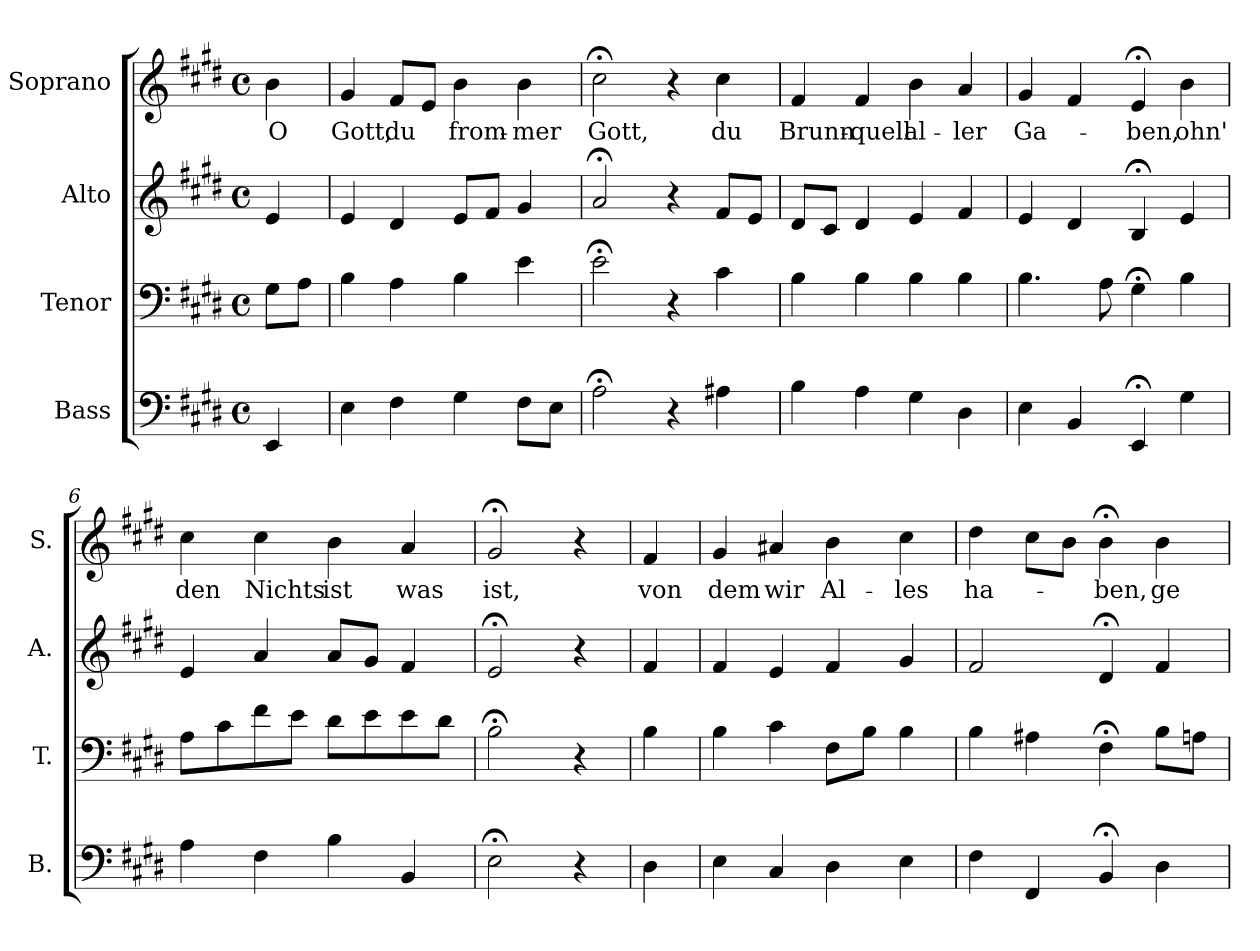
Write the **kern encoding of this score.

**kern	**kern	**kern	**kern	**text
*part4	*part3	*part2	*part1	*part1
*staff4	*staff3	*staff2	*staff1	*staff1
*I"Bass	*I"Tenor	*I"Alto	*I"Soprano	*
*I'B.	*I'T.	*I'A.	*I'S.	*
*clefF4	*clefF4	*clefG2	*clefG2	*
*k[f#c#g#d#]	*k[f#c#g#d#]	*k[f#c#g#d#]	*k[f#c#g#d#]	*
*E:	*E:	*E:	*E:	*
*M4/4	*M4/4	*M4/4	*M4/4	*
*met(c)	*met(c)	*met(c)	*met(c)	*
=1	=1	=1	=1	=1
!	!	!	!	!LO:LY:b
4EE/	8G#\L	4e/	4b\	O
.	8A\J	.	.	.
=2	=2	=2	=2	=2
!	!	!	!	!LO:LY:b
4E\	4B\	4e/	4g#/	Gott,
!	!	!	!	!LO:LY:b
4F#\	4A\	4d#/	8f#/L	du
.	.	.	8e/J	.
!	!	!	!	!LO:LY:b
4G#\	4B\	8e/L	4b\	from-
.	.	8f#/J	.	.
!	!	!	!	!LO:LY:b
8F#\L	4e\	4g#/	4b\	-mer
8E\J	.	.	.	.
=3	=3	=3	=3	=3
!	!	!	!	!LO:LY:b
2A;<\	2e;<\	2a;</	2cc#;<\	Gott,
4r	4r	4r	4r	.
!	!	!	!	!LO:LY:b
4A#X\	4c#\	8f#/L	4cc#\	du
.	.	8e/J	.	.
=4	=4	=4	=4	=4
!	!	!	!	!LO:LY:b
4B\	4B\	8d#/L	4f#/	Brunn-
.	.	8c#/J	.	.
!	!	!	!	!LO:LY:b
4A\	4B\	4d#/	4f#/	-quell
!	!	!	!	!LO:LY:b
4G#\	4B\	4e/	4b\	al-
!	!	!	!	!LO:LY:b
4D#\	4B\	4f#/	4a/	-ler
=5	=5	=5	=5	=5
!	!	!	!	!LO:LY:b
4E\	4.B\	4e/	4g#/	Ga-
4BB/	.	4d#/	4f#/	.
.	8A\	.	.	.
!	!	!	!	!LO:LY:b
4EE;</	4G#;<\	4B;</	4e;</	-ben,
!	!	!	!	!LO:LY:b
4G#\	4B\	4e/	4b\	ohn'
!!LO:LB:g=z
=6	=6	=6	=6	=6
!	!	!	!	!LO:LY:b
4A\	8A\L	4e/	4cc#\	den
.	8c#\	.	.	.
!	!	!	!	!LO:LY:b
4F#\	8f#\	4a/	4cc#\	Nichts
.	8e\J	.	.	.
!	!	!	!	!LO:LY:b
4B\	8d#\L	8a/L	4b\	ist
.	8e\	8g#/J	.	.
!	!	!	!	!LO:LY:b
4BB/	8e\	4f#/	4a/	was
.	8d#\J	.	.	.
!!LO:LB:g=z
=7	=7	=7	=7	=7
!	!	!	!	!LO:LY:b
2E;<\	2B;<\	2e;</	2g#;</	ist,
4r	4r	4r	4r	.
=8	=8	=8	=8	=8
!	!	!	!	!LO:LY:b
4D#\	4B\	4f#/	4f#/	von
=9	=9	=9	=9	=9
!	!	!	!	!LO:LY:b
4E\	4B\	4f#/	4g#/	dem
!	!	!	!	!LO:LY:b
4C#/	4c#\	4e/	4a#X/	wir
!	!	!	!	!LO:LY:b
4D#\	8F#\L	4f#/	4b\	Al-
.	8B\J	.	.	.
!	!	!	!	!LO:LY:b
4E\	4B\	4g#/	4cc#\	-les
=10	=10	=10	=10	=10
!	!	!	!	!LO:LY:b
4F#\	4B\	2f#/	4dd#\	ha-
4FF#/	4A#X\	.	8cc#\L	.
.	.	.	8b\J	.
!	!	!	!	!LO:LY:b
4BB;</	4F#;<\	4d#;</	4b;<\	-ben,
!	!	!	!	!LO:LY:b
4D#\	8B\L	4f#/	4b\	ge-
.	8An\J	.	.	.
=	=	=	=	=
*-	*-	*-	*-	*-
